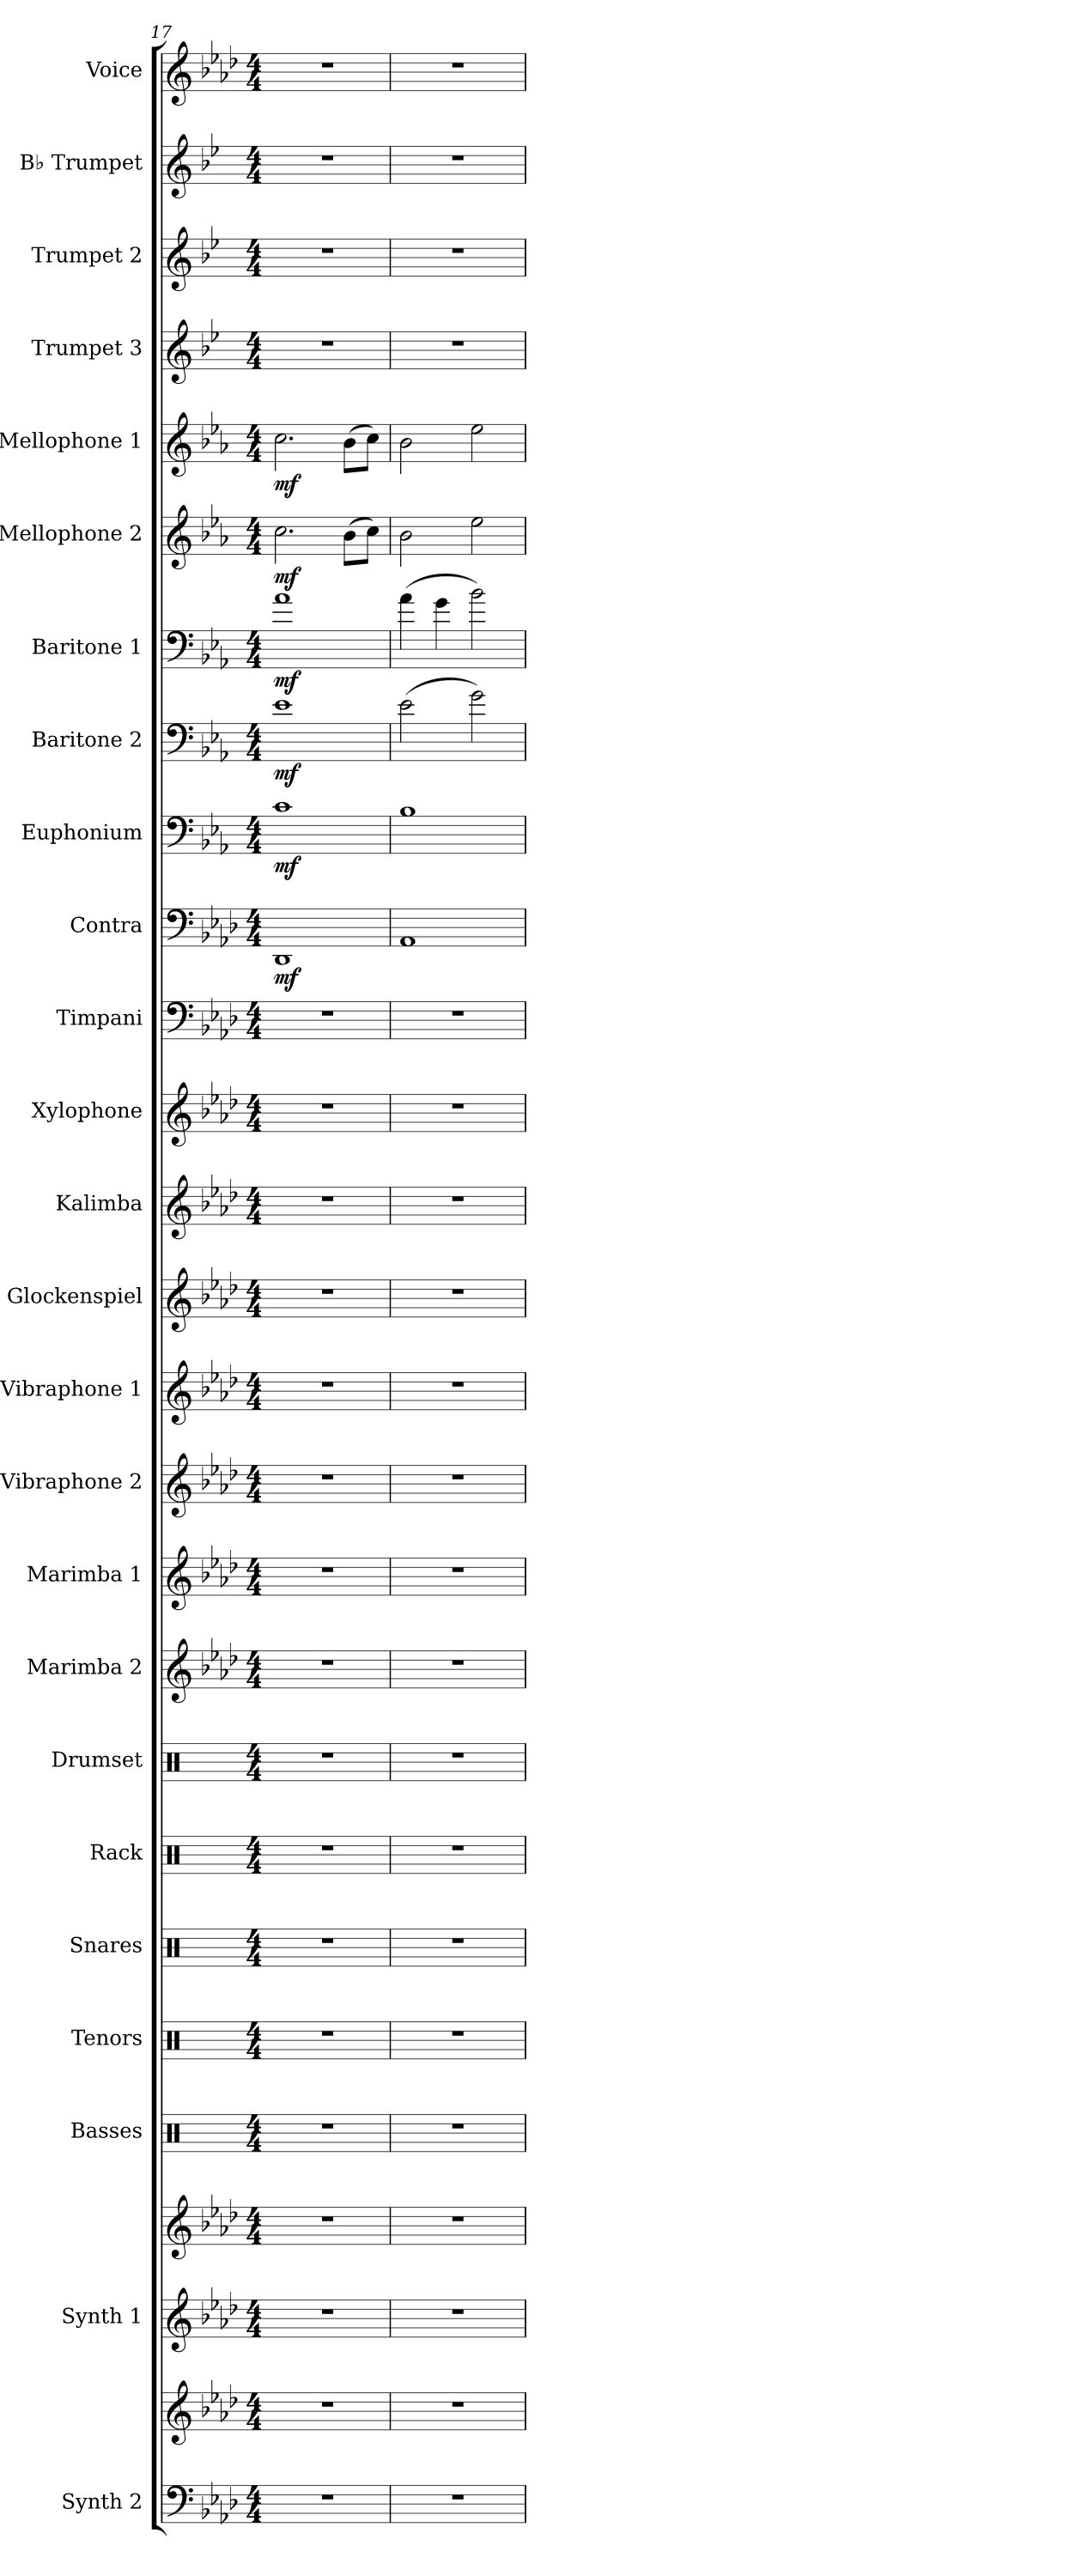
**kern	**kern	**kern	**kern	**kern	**kern	**kern	**kern	**kern	**kern	**kern	**kern	**kern	**kern	**kern	**kern	**kern	**kern	**dynam	**kern	**dynam	**kern	**dynam	**kern	**dynam	**kern	**dynam	**kern	**dynam	**kern	**kern	**kern	**kern
*part25	*part25	*part24	*part24	*part23	*part22	*part21	*part20	*part19	*part18	*part17	*part16	*part15	*part14	*part13	*part12	*part11	*part10	*part10	*part9	*part9	*part8	*part8	*part7	*part7	*part6	*part6	*part5	*part5	*part4	*part3	*part2	*part1
*staff27	*staff26	*staff25	*staff24	*staff23	*staff22	*staff21	*staff20	*staff19	*staff18	*staff17	*staff16	*staff15	*staff14	*staff13	*staff12	*staff11	*staff10	*staff10	*staff9	*staff9	*staff8	*staff8	*staff7	*staff7	*staff6	*staff6	*staff5	*staff5	*staff4	*staff3	*staff2	*staff1
*I"Synth 2	*	*I"Synth 1	*	*I"Basses	*I"Tenors	*I"Snares	*I"Rack	*I"Drumset	*I"Marimba 2	*I"Marimba 1	*I"Vibraphone 2	*I"Vibraphone 1	*I"Glockenspiel	*I"Kalimba	*I"Xylophone	*I"Timpani	*I"Contra	*	*I"Euphonium	*	*I"Baritone 2	*	*I"Baritone 1	*	*I"Mellophone 2	*	*I"Mellophone 1	*	*I"Trumpet 3	*I"Trumpet 2	*I"B♭ Trumpet	*I"Voice
*I'Synth 2	*	*I'Synth1	*	*I'Basses	*I'Tenors	*I'Snares	*I'Rack	*I'Drs.	*I'Mrm. 2	*I'Mrm. 1	*I'Vib. 2	*I'Vib. 1	*I'Glk.	*I'Kal.	*I'Xyl.	*I'Timp.	*I'Contra	*	*I'Euph	*	*I'Bari 2	*	*I'Bari 1	*	*I'Mello 2	*	*I'Mello 1	*	*I'Tpt. 3	*I'Tpt. 2	*I'Tpt. 1	*I'Vo.
*clefF4	*clefG2	*clefG2	*clefG2	*clefX	*clefX	*clefX	*clefX	*clefX	*clefG2	*clefG2	*clefG2	*clefG2	*clefG2	*clefG2	*clefG2	*clefF4	*clefF4	*	*clefF4	*	*clefF4	*	*clefF4	*	*clefG2	*	*clefG2	*	*clefG2	*clefG2	*clefG2	*clefG2
*	*	*	*	*	*	*	*	*	*	*	*	*	*ITrd-14c-24	*	*ITrd-7c-12	*	*	*	*ITrd4c7	*	*ITrd4c7	*	*ITrd4c7	*	*ITrd4c7	*	*ITrd4c7	*	*ITrd1c2	*ITrd1c2	*ITrd1c2	*
*k[b-e-a-d-]	*k[b-e-a-d-]	*k[b-e-a-d-]	*k[b-e-a-d-]	*k[]	*k[]	*k[]	*k[]	*k[]	*k[b-e-a-d-]	*k[b-e-a-d-]	*k[b-e-a-d-]	*k[b-e-a-d-]	*k[b-e-a-d-]	*k[b-e-a-d-]	*k[b-e-a-d-]	*k[b-e-a-d-]	*k[b-e-a-d-]	*	*k[b-e-a-d-]	*	*k[b-e-a-d-]	*	*k[b-e-a-d-]	*	*k[b-e-a-d-]	*	*k[b-e-a-d-]	*	*k[b-e-a-d-]	*k[b-e-a-d-]	*k[b-e-a-d-]	*k[b-e-a-d-]
*M4/4	*M4/4	*M4/4	*M4/4	*M4/4	*M4/4	*M4/4	*M4/4	*M4/4	*M4/4	*M4/4	*M4/4	*M4/4	*M4/4	*M4/4	*M4/4	*M4/4	*M4/4	*	*M4/4	*	*M4/4	*	*M4/4	*	*M4/4	*	*M4/4	*	*M4/4	*M4/4	*M4/4	*M4/4
=17	=17	=17	=17	=17	=17	=17	=17	=17	=17	=17	=17	=17	=17	=17	=17	=17	=17	=17	=17	=17	=17	=17	=17	=17	=17	=17	=17	=17	=17	=17	=17	=17
!	!	!	!	!	!	!	!	!	!	!	!	!	!	!	!	!	!	!LO:DY:b	!	!LO:DY:b	!	!LO:DY:b	!	!LO:DY:b	!	!LO:DY:b	!	!LO:DY:b	!	!	!	!
1r	1r	1r	1r	1r	1r	1r	1r	1r	1r	1r	1r	1r	1r	1r	1r	1r	1DD-	mf	1F	mf	1A-	mf	1d-	mf	2.f\	mf	2.f\	mf	1r	1r	1r	1r
.	.	.	.	.	.	.	.	.	.	.	.	.	.	.	.	.	.	.	.	.	.	.	.	.	(8e-\L	.	(8e-\L	.	.	.	.	.
.	.	.	.	.	.	.	.	.	.	.	.	.	.	.	.	.	.	.	.	.	.	.	.	.	8f\J)	.	8f\J)	.	.	.	.	.
!!LO:PB:g=z
=18	=18	=18	=18	=18	=18	=18	=18	=18	=18	=18	=18	=18	=18	=18	=18	=18	=18	=18	=18	=18	=18	=18	=18	=18	=18	=18	=18	=18	=18	=18	=18	=18
1r	1r	1r	1r	1r	1r	1r	1r	1r	1r	1r	1r	1r	1r	1r	1r	1r	1AA-	.	1E-	.	(2A-\	.	(4d-\	.	2e-\	.	2e-\	.	1r	1r	1r	1r
.	.	.	.	.	.	.	.	.	.	.	.	.	.	.	.	.	.	.	.	.	.	.	4c\	.	.	.	.	.	.	.	.	.
.	.	.	.	.	.	.	.	.	.	.	.	.	.	.	.	.	.	.	.	.	2c\)	.	2e-\)	.	2a-\	.	2a-\	.	.	.	.	.
=	=	=	=	=	=	=	=	=	=	=	=	=	=	=	=	=	=	=	=	=	=	=	=	=	=	=	=	=	=	=	=	=
*-	*-	*-	*-	*-	*-	*-	*-	*-	*-	*-	*-	*-	*-	*-	*-	*-	*-	*-	*-	*-	*-	*-	*-	*-	*-	*-	*-	*-	*-	*-	*-	*-
